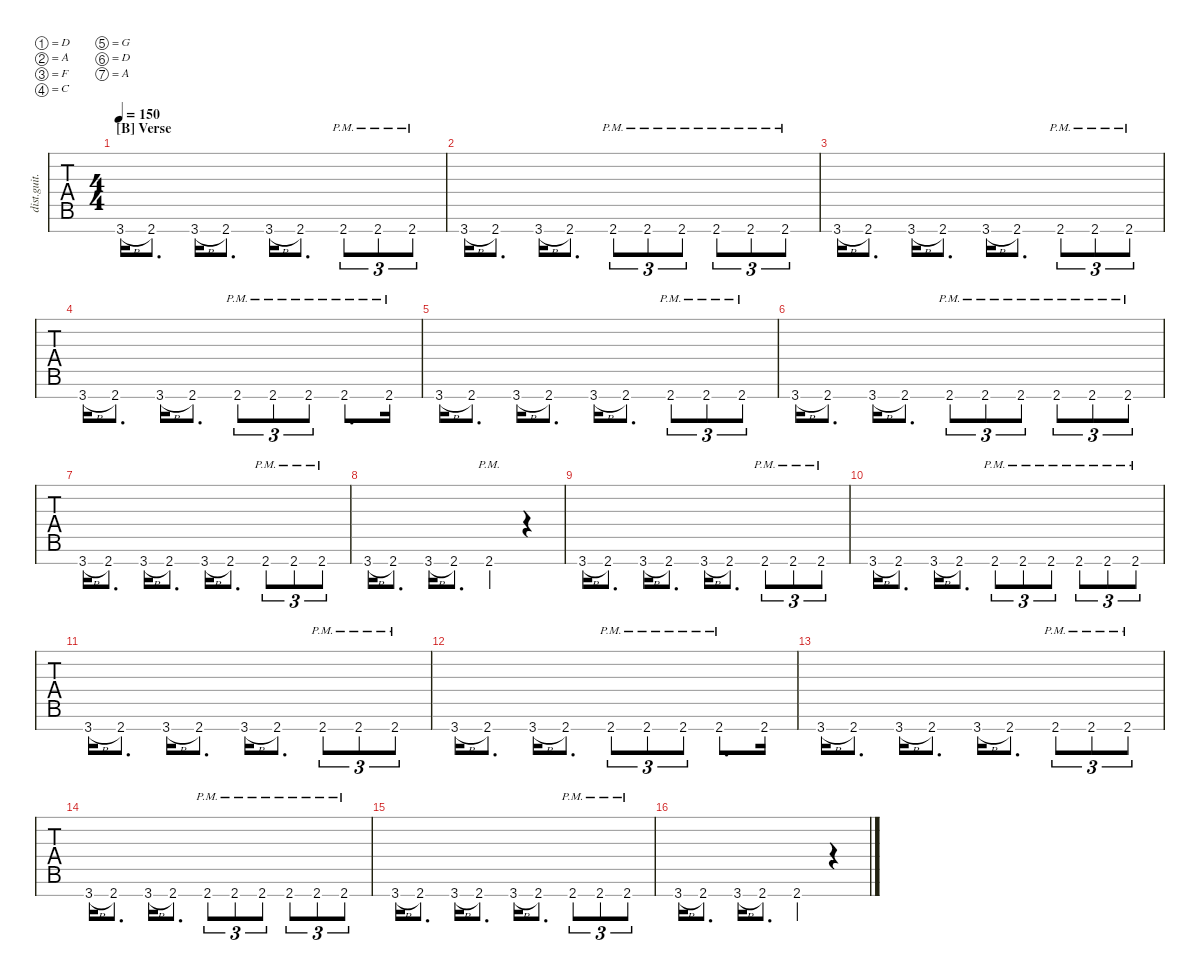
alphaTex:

\defaultSystemsLayout 4
\hideDynamics
\bracketExtendMode nobrackets
\otherSystemsTrackNameOrientation horizontal
\track ("Distortion Guitar" "dist.guit.") {solo instrument distortionguitar}
\staff {tabs}
\tuning (D4 A3 F3 C3 G2 D2 A1)
\ts (4 4)
\section ("B" "Verse")
\scale
1.07061
\tempo 150
\accidentals auto
\clef g2
\ottava regular
\simile none
\ks aminor
3.7{h}.16{dy mf beam Up} 2.7.8{d beam Up} 3.7{h}.16{beam Up} 2.7.8{d beam Up} 3.7{h}.16{beam Up} 2.7.8{d beam Up} 2.7{pm}.8{tu (3 2) beam Up} 2.7{pm}.8{tu (3 2) beam Up} 2.7{pm}.8{tu (3 2) beam Up} |
\scale
0.976463 3.7{h}.16{beam Up} 2.7.8{d beam Up} 3.7{h}.16{beam Up} 2.7.8{d beam Up} 2.7{pm}.8{tu (3 2) beam Up} 2.7{pm}.8{tu (3 2) beam Up} 2.7{pm}.8{tu (3 2) beam Up} 2.7{pm}.8{tu (3 2) beam Up} 2.7{pm}.8{tu (3 2) beam Up} 2.7{pm}.8{tu (3 2) beam Up} |
\scale
0.976463 3.7{h}.16{beam Up} 2.7.8{d beam Up} 3.7{h}.16{beam Up} 2.7.8{d beam Up} 3.7{h}.16{beam Up} 2.7.8{d beam Up} 2.7{pm}.8{tu (3 2) beam Up} 2.7{pm}.8{tu (3 2) beam Up} 2.7{pm}.8{tu (3 2) beam Up} |
\scale
0.976463 3.7{h}.16{beam Up} 2.7.8{d beam Up} 3.7{h}.16{beam Up} 2.7.8{d beam Up} 2.7{pm}.8{tu (3 2) beam Up} 2.7{pm}.8{tu (3 2) beam Up} 2.7{pm}.8{tu (3 2) beam Up} 2.7{pm}.8{d beam Up} 2.7{pm}.16{beam Up} |
\scale
1.07061 3.7{h}.16{beam Up} 2.7.8{d beam Up} 3.7{h}.16{beam Up} 2.7.8{d beam Up} 3.7{h}.16{beam Up} 2.7.8{d beam Up} 2.7{pm}.8{tu (3 2) beam Up} 2.7{pm}.8{tu (3 2) beam Up} 2.7{pm}.8{tu (3 2) beam Up} |
\scale
0.976463 3.7{h}.16{beam Up} 2.7.8{d beam Up} 3.7{h}.16{beam Up} 2.7.8{d beam Up} 2.7{pm}.8{tu (3 2) beam Up} 2.7{pm}.8{tu (3 2) beam Up} 2.7{pm}.8{tu (3 2) beam Up} 2.7{pm}.8{tu (3 2) beam Up} 2.7{pm}.8{tu (3 2) beam Up} 2.7{pm}.8{tu (3 2) beam Up} |
\scale
0.976463 3.7{h}.16{beam Up} 2.7.8{d beam Up} 3.7{h}.16{beam Up} 2.7.8{d beam Up} 3.7{h}.16{beam Up} 2.7.8{d beam Up} 2.7{pm}.8{tu (3 2) beam Up} 2.7{pm}.8{tu (3 2) beam Up} 2.7{pm}.8{tu (3 2) beam Up} |
\scale
0.976463 3.7{h}.16{beam Up} 2.7.8{d beam Up} 3.7{h}.16{beam Up} 2.7.8{d beam Up} 2.7{pm}.4{beam Up} r.4{beam Up} |
\scale
1.07061 3.7{h}.16{beam Up} 2.7.8{d beam Up} 3.7{h}.16{beam Up} 2.7.8{d beam Up} 3.7{h}.16{beam Up} 2.7.8{d beam Up} 2.7{pm}.8{tu (3 2) beam Up} 2.7{pm}.8{tu (3 2) beam Up} 2.7{pm}.8{tu (3 2) beam Up} |
\scale
0.976463 3.7{h}.16{beam Up} 2.7.8{d beam Up} 3.7{h}.16{beam Up} 2.7.8{d beam Up} 2.7{pm}.8{tu (3 2) beam Up} 2.7{pm}.8{tu (3 2) beam Up} 2.7{pm}.8{tu (3 2) beam Up} 2.7{pm}.8{tu (3 2) beam Up} 2.7{pm}.8{tu (3 2) beam Up} 2.7{pm}.8{tu (3 2) beam Up} |
\scale
0.976463 3.7{h}.16{beam Up} 2.7.8{d beam Up} 3.7{h}.16{beam Up} 2.7.8{d beam Up} 3.7{h}.16{beam Up} 2.7.8{d beam Up} 2.7{pm}.8{tu (3 2) beam Up} 2.7{pm}.8{tu (3 2) beam Up} 2.7{pm}.8{tu (3 2) beam Up} |
\scale
0.976463 3.7{h}.16{beam Up} 2.7.8{d beam Up} 3.7{h}.16{beam Up} 2.7.8{d beam Up} 2.7{pm}.8{tu (3 2) beam Up} 2.7{pm}.8{tu (3 2) beam Up} 2.7{pm}.8{tu (3 2) beam Up} 2.7{pm}.8{d beam Up} 2.7.16{beam Up} |
\scale
1.06619 3.7{h}.16{beam Up} 2.7.8{d beam Up} 3.7{h}.16{beam Up} 2.7.8{d beam Up} 3.7{h}.16{beam Up} 2.7.8{d beam Up} 2.7{pm}.8{tu (3 2) beam Up} 2.7{pm}.8{tu (3 2) beam Up} 2.7{pm}.8{tu (3 2) beam Up} |
\scale
0.972042 3.7{h}.16{beam Up} 2.7.8{d beam Up} 3.7{h}.16{beam Up} 2.7.8{d beam Up} 2.7{pm}.8{tu (3 2) beam Up} 2.7{pm}.8{tu (3 2) beam Up} 2.7{pm}.8{tu (3 2) beam Up} 2.7{pm}.8{tu (3 2) beam Up} 2.7{pm}.8{tu (3 2) beam Up} 2.7{pm}.8{tu (3 2) beam Up} |
\scale
0.972042 3.7{h}.16{beam Up} 2.7.8{d beam Up} 3.7{h}.16{beam Up} 2.7.8{d beam Up} 3.7{h}.16{beam Up} 2.7.8{d beam Up} 2.7{pm}.8{tu (3 2) beam Up} 2.7{pm}.8{tu (3 2) beam Up} 2.7{pm}.8{tu (3 2) beam Up} |
\scale
0.989726 3.7{h}.16{beam Up} 2.7.8{d beam Up} 3.7{h}.16{beam Up} 2.7.8{d beam Up} 2.7.4{beam Up} r.4{beam Up}
